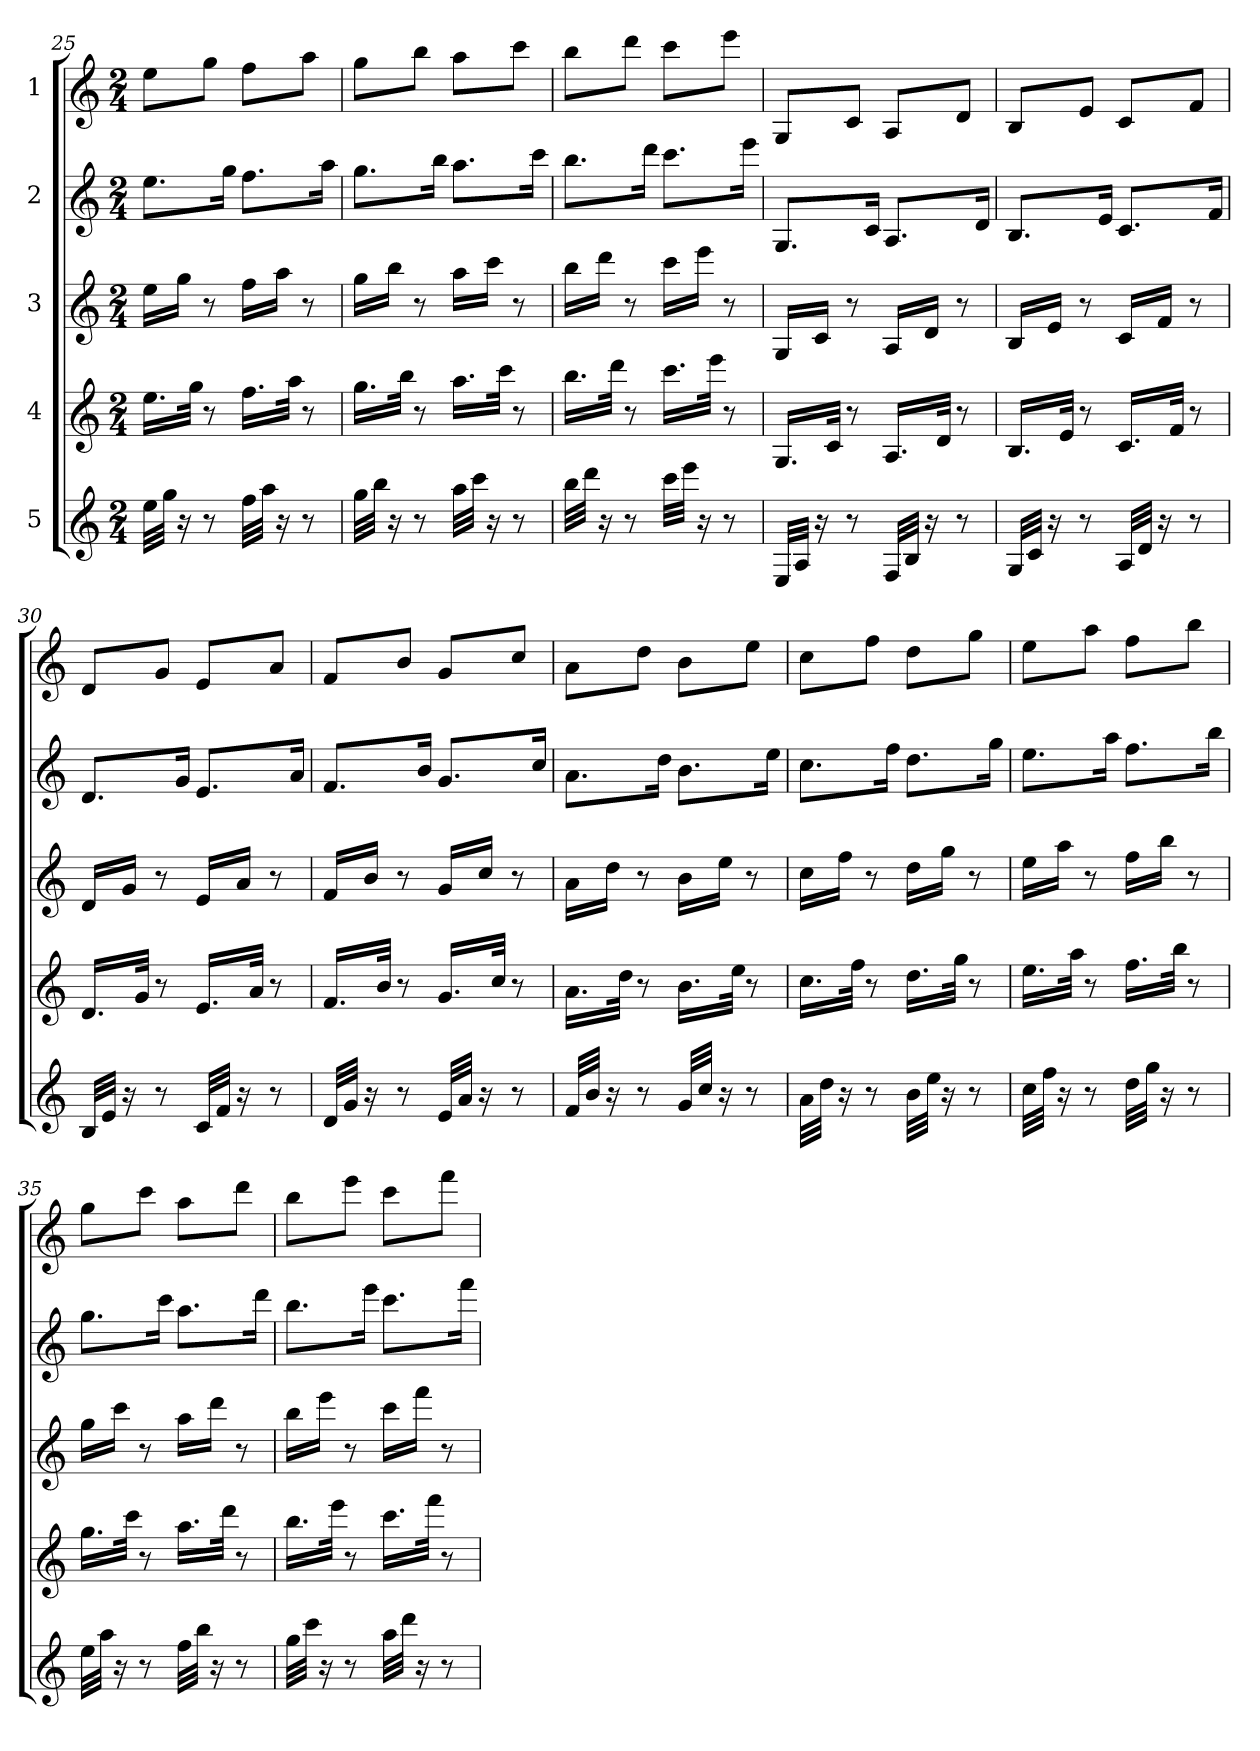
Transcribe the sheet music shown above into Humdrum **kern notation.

**kern	**kern	**kern	**kern	**kern
*part5	*part4	*part3	*part2	*part1
*staff5	*staff4	*staff3	*staff2	*staff1
*I"5	*I"4	*I"3	*I"2	*I"1
*clefG2	*clefG2	*clefG2	*clefG2	*clefG2
*k[]	*k[]	*k[]	*k[]	*k[]
*M2/4	*M2/4	*M2/4	*M2/4	*M2/4
=25	=25	=25	=25	=25
32ee\LLL	16.ee\LL	16ee\LL	8.ee\L	8ee\L
32gg\JJJ	.	.	.	.
16r	.	16gg\JJ	.	.
.	32gg\JJk	.	.	.
8r	8r	8r	.	8gg\J
.	.	.	16gg\Jk	.
32ff\LLL	16.ff\LL	16ff\LL	8.ff\L	8ff\L
32aa\JJJ	.	.	.	.
16r	.	16aa\JJ	.	.
.	32aa\JJk	.	.	.
8r	8r	8r	.	8aa\J
.	.	.	16aa\Jk	.
=26	=26	=26	=26	=26
32gg\LLL	16.gg\LL	16gg\LL	8.gg\L	8gg\L
32bb\JJJ	.	.	.	.
16r	.	16bb\JJ	.	.
.	32bb\JJk	.	.	.
8r	8r	8r	.	8bb\J
.	.	.	16bb\Jk	.
32aa\LLL	16.aa\LL	16aa\LL	8.aa\L	8aa\L
32ccc\JJJ	.	.	.	.
16r	.	16ccc\JJ	.	.
.	32ccc\JJk	.	.	.
8r	8r	8r	.	8ccc\J
.	.	.	16ccc\Jk	.
!!LO:LB:g=z
=27	=27	=27	=27	=27
32bb\LLL	16.bb\LL	16bb\LL	8.bb\L	8bb\L
32ddd\JJJ	.	.	.	.
16r	.	16ddd\JJ	.	.
.	32ddd\JJk	.	.	.
8r	8r	8r	.	8ddd\J
.	.	.	16ddd\Jk	.
32ccc\LLL	16.ccc\LL	16ccc\LL	8.ccc\L	8ccc\L
32eee\JJJ	.	.	.	.
16r	.	16eee\JJ	.	.
.	32eee\JJk	.	.	.
8r	8r	8r	.	8eee\J
.	.	.	16eee\Jk	.
=28	=28	=28	=28	=28
32E/LLL	16.G/LL	16G/LL	8.G/L	8G/L
32A/JJJ	.	.	.	.
16r	.	16c/JJ	.	.
.	32c/JJk	.	.	.
8r	8r	8r	.	8c/J
.	.	.	16c/Jk	.
32F/LLL	16.A/LL	16A/LL	8.A/L	8A/L
32B/JJJ	.	.	.	.
16r	.	16d/JJ	.	.
.	32d/JJk	.	.	.
8r	8r	8r	.	8d/J
.	.	.	16d/Jk	.
=29	=29	=29	=29	=29
32G/LLL	16.B/LL	16B/LL	8.B/L	8B/L
32c/JJJ	.	.	.	.
16r	.	16e/JJ	.	.
.	32e/JJk	.	.	.
8r	8r	8r	.	8e/J
.	.	.	16e/Jk	.
32A/LLL	16.c/LL	16c/LL	8.c/L	8c/L
32d/JJJ	.	.	.	.
16r	.	16f/JJ	.	.
.	32f/JJk	.	.	.
8r	8r	8r	.	8f/J
.	.	.	16f/Jk	.
=30	=30	=30	=30	=30
32B/LLL	16.d/LL	16d/LL	8.d/L	8d/L
32e/JJJ	.	.	.	.
16r	.	16g/JJ	.	.
.	32g/JJk	.	.	.
8r	8r	8r	.	8g/J
.	.	.	16g/Jk	.
32c/LLL	16.e/LL	16e/LL	8.e/L	8e/L
32f/JJJ	.	.	.	.
16r	.	16a/JJ	.	.
.	32a/JJk	.	.	.
8r	8r	8r	.	8a/J
.	.	.	16a/Jk	.
!!LO:PB:g=z
=31	=31	=31	=31	=31
32d/LLL	16.f/LL	16f/LL	8.f/L	8f/L
32g/JJJ	.	.	.	.
16r	.	16b/JJ	.	.
.	32b/JJk	.	.	.
8r	8r	8r	.	8b/J
.	.	.	16b/Jk	.
32e/LLL	16.g/LL	16g/LL	8.g/L	8g/L
32a/JJJ	.	.	.	.
16r	.	16cc/JJ	.	.
.	32cc/JJk	.	.	.
8r	8r	8r	.	8cc/J
.	.	.	16cc/Jk	.
=32	=32	=32	=32	=32
32f/LLL	16.a\LL	16a\LL	8.a\L	8a\L
32b/JJJ	.	.	.	.
16r	.	16dd\JJ	.	.
.	32dd\JJk	.	.	.
8r	8r	8r	.	8dd\J
.	.	.	16dd\Jk	.
32g/LLL	16.b\LL	16b\LL	8.b\L	8b\L
32cc/JJJ	.	.	.	.
16r	.	16ee\JJ	.	.
.	32ee\JJk	.	.	.
8r	8r	8r	.	8ee\J
.	.	.	16ee\Jk	.
=33	=33	=33	=33	=33
32a\LLL	16.cc\LL	16cc\LL	8.cc\L	8cc\L
32dd\JJJ	.	.	.	.
16r	.	16ff\JJ	.	.
.	32ff\JJk	.	.	.
8r	8r	8r	.	8ff\J
.	.	.	16ff\Jk	.
32b\LLL	16.dd\LL	16dd\LL	8.dd\L	8dd\L
32ee\JJJ	.	.	.	.
16r	.	16gg\JJ	.	.
.	32gg\JJk	.	.	.
8r	8r	8r	.	8gg\J
.	.	.	16gg\Jk	.
=34	=34	=34	=34	=34
32cc\LLL	16.ee\LL	16ee\LL	8.ee\L	8ee\L
32ff\JJJ	.	.	.	.
16r	.	16aa\JJ	.	.
.	32aa\JJk	.	.	.
8r	8r	8r	.	8aa\J
.	.	.	16aa\Jk	.
32dd\LLL	16.ff\LL	16ff\LL	8.ff\L	8ff\L
32gg\JJJ	.	.	.	.
16r	.	16bb\JJ	.	.
.	32bb\JJk	.	.	.
8r	8r	8r	.	8bb\J
.	.	.	16bb\Jk	.
!!LO:LB:g=z
=35	=35	=35	=35	=35
32ee\LLL	16.gg\LL	16gg\LL	8.gg\L	8gg\L
32aa\JJJ	.	.	.	.
16r	.	16ccc\JJ	.	.
.	32ccc\JJk	.	.	.
8r	8r	8r	.	8ccc\J
.	.	.	16ccc\Jk	.
32ff\LLL	16.aa\LL	16aa\LL	8.aa\L	8aa\L
32bb\JJJ	.	.	.	.
16r	.	16ddd\JJ	.	.
.	32ddd\JJk	.	.	.
8r	8r	8r	.	8ddd\J
.	.	.	16ddd\Jk	.
=36	=36	=36	=36	=36
32gg\LLL	16.bb\LL	16bb\LL	8.bb\L	8bb\L
32ccc\JJJ	.	.	.	.
16r	.	16eee\JJ	.	.
.	32eee\JJk	.	.	.
8r	8r	8r	.	8eee\J
.	.	.	16eee\Jk	.
32aa\LLL	16.ccc\LL	16ccc\LL	8.ccc\L	8ccc\L
32ddd\JJJ	.	.	.	.
16r	.	16fff\JJ	.	.
.	32fff\JJk	.	.	.
8r	8r	8r	.	8fff\J
.	.	.	16fff\Jk	.
=	=	=	=	=
*-	*-	*-	*-	*-
